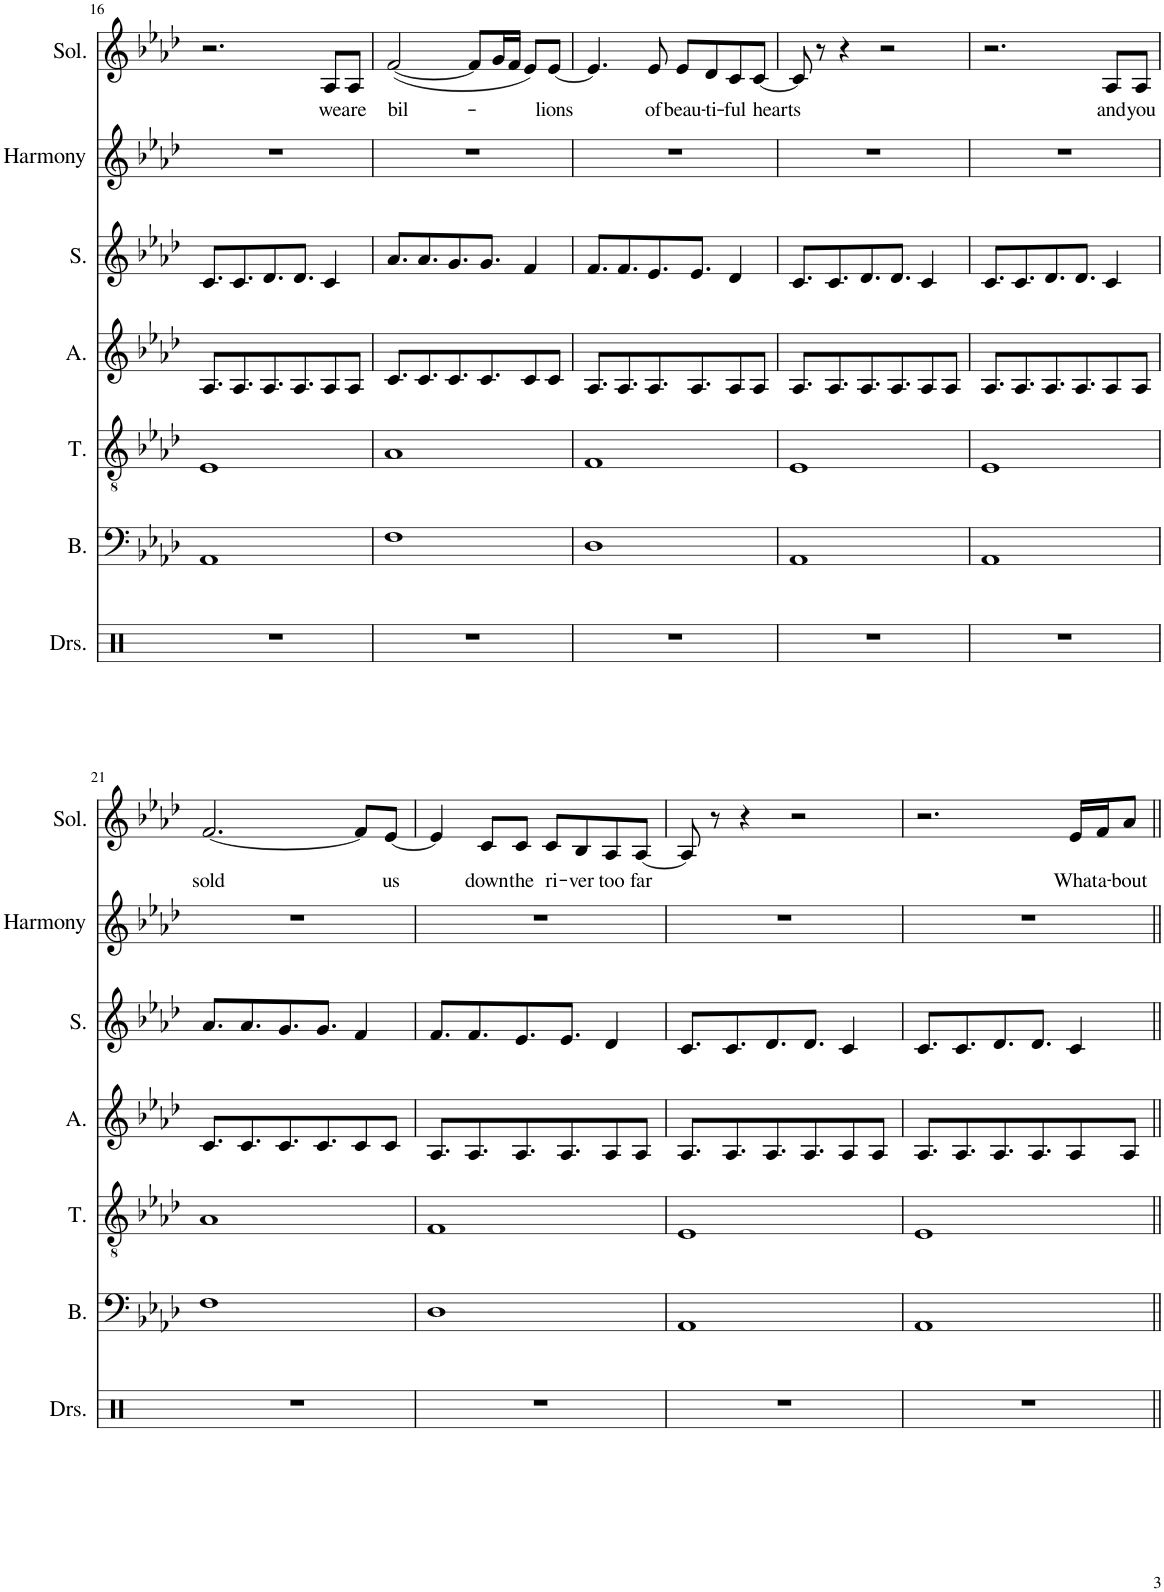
**kern	**kern	**kern	**kern	**kern	**kern	**kern	**text
*part7	*part6	*part5	*part4	*part3	*part2	*part1	*part1
*staff7	*staff6	*staff5	*staff4	*staff3	*staff2	*staff1	*staff1
*I"Drumset	*I"Bass	*I"Tenor	*I"Alto	*I"Soprano	*I"Harmony	*I"Solo	*
*I'Drs.	*I'B.	*I'T.	*I'A.	*I'S.	*I'Harmony	*I'Sol.	*
!!LO:PB:g=z
*clefX	*clefF4	*clefGv2	*clefG2	*clefG2	*clefG2	*clefG2	*
*k[]	*k[b-e-a-d-]	*k[b-e-a-d-]	*k[b-e-a-d-]	*k[b-e-a-d-]	*k[b-e-a-d-]	*k[b-e-a-d-]	*
*M4/4	*M4/4	*M4/4	*M4/4	*M4/4	*M4/4	*M4/4	*
=16	=16	=16	=16	=16	=16	=16	=16
1r	1AA-	1E-	8.A-/L	8.c/L	1r	2.r	.
.	.	.	8.A-/	8.c/	.	.	.
.	.	.	8.A-/	8.d-/	.	.	.
.	.	.	8.A-/	8.d-/J	.	.	.
!	!	!	!	!	!	!	!LO:LY:b
.	.	.	8A-/	4c/	.	8A-/L	we
!	!	!	!	!	!	!	!LO:LY:b
.	.	.	8A-/J	.	.	8A-/J	are
=17	=17	=17	=17	=17	=17	=17	=17
!	!	!	!	!	!	!	!LO:LY:b
1r	1F	1A-	8.c/L	8.a-/L	1r	([2f/	bil-
.	.	.	8.c/	8.a-/	.	.	.
.	.	.	8.c/	8.g/	.	.	.
.	.	.	.	.	.	8f/L]	.
.	.	.	8.c/	8.g/J	.	.	.
.	.	.	.	.	.	16g/L	.
.	.	.	.	.	.	16f/JJ	.
.	.	.	8c/	4f/	.	8e-/L)	.
!	!	!	!	!	!	!	!LO:LY:b
.	.	.	8c/J	.	.	[8e-/J	-lions
=18	=18	=18	=18	=18	=18	=18	=18
1r	1D-	1F	8.A-/L	8.f/L	1r	4.e-/]	.
.	.	.	8.A-/	8.f/	.	.	.
!	!	!	!	!	!	!	!LO:LY:b
.	.	.	8.A-/	8.e-/	.	8e-/	of
!	!	!	!	!	!	!	!LO:LY:b
.	.	.	.	.	.	8e-/L	beau-
.	.	.	8.A-/	8.e-/J	.	.	.
!	!	!	!	!	!	!	!LO:LY:b
.	.	.	.	.	.	8d-/	-ti-
!	!	!	!	!	!	!	!LO:LY:b
.	.	.	8A-/	4d-/	.	8c/	-ful
!	!	!	!	!	!	!	!LO:LY:b
.	.	.	8A-/J	.	.	[8c/J	hearts
=19	=19	=19	=19	=19	=19	=19	=19
1r	1AA-	1E-	8.A-/L	8.c/L	1r	8c/]	.
.	.	.	.	.	.	8r	.
.	.	.	8.A-/	8.c/	.	.	.
.	.	.	.	.	.	4r	.
.	.	.	8.A-/	8.d-/	.	.	.
.	.	.	.	.	.	2r	.
.	.	.	8.A-/	8.d-/J	.	.	.
.	.	.	8A-/	4c/	.	.	.
.	.	.	8A-/J	.	.	.	.
=20	=20	=20	=20	=20	=20	=20	=20
1r	1AA-	1E-	8.A-/L	8.c/L	1r	2.r	.
.	.	.	8.A-/	8.c/	.	.	.
.	.	.	8.A-/	8.d-/	.	.	.
.	.	.	8.A-/	8.d-/J	.	.	.
!	!	!	!	!	!	!	!LO:LY:b
.	.	.	8A-/	4c/	.	8A-/L	and
!	!	!	!	!	!	!	!LO:LY:b
.	.	.	8A-/J	.	.	8A-/J	you
!!LO:LB:g=z
=21	=21	=21	=21	=21	=21	=21	=21
!	!	!	!	!	!	!	!LO:LY:b
1r	1F	1A-	8.c/L	8.a-/L	1r	[2.f/	sold
.	.	.	8.c/	8.a-/	.	.	.
.	.	.	8.c/	8.g/	.	.	.
.	.	.	8.c/	8.g/J	.	.	.
.	.	.	8c/	4f/	.	8f/L]	.
!	!	!	!	!	!	!	!LO:LY:b
.	.	.	8c/J	.	.	[8e-/J	us
=22	=22	=22	=22	=22	=22	=22	=22
1r	1D-	1F	8.A-/L	8.f/L	1r	4e-/]	.
.	.	.	8.A-/	8.f/	.	.	.
!	!	!	!	!	!	!	!LO:LY:b
.	.	.	.	.	.	8c/L	down
!	!	!	!	!	!	!	!LO:LY:b
.	.	.	8.A-/	8.e-/	.	8c/J	the
!	!	!	!	!	!	!	!LO:LY:b
.	.	.	.	.	.	8c/L	ri-
.	.	.	8.A-/	8.e-/J	.	.	.
!	!	!	!	!	!	!	!LO:LY:b
.	.	.	.	.	.	8B-/	-ver
!	!	!	!	!	!	!	!LO:LY:b
.	.	.	8A-/	4d-/	.	8A-/	too
!	!	!	!	!	!	!	!LO:LY:b
.	.	.	8A-/J	.	.	[8A-/J	far
=23	=23	=23	=23	=23	=23	=23	=23
1r	1AA-	1E-	8.A-/L	8.c/L	1r	8A-/]	.
.	.	.	.	.	.	8r	.
.	.	.	8.A-/	8.c/	.	.	.
.	.	.	.	.	.	4r	.
.	.	.	8.A-/	8.d-/	.	.	.
.	.	.	.	.	.	2r	.
.	.	.	8.A-/	8.d-/J	.	.	.
.	.	.	8A-/	4c/	.	.	.
.	.	.	8A-/J	.	.	.	.
=24	=24	=24	=24	=24	=24	=24	=24
1r	1AA-	1E-	8.A-/L	8.c/L	1r	2.r	.
.	.	.	8.A-/	8.c/	.	.	.
.	.	.	8.A-/	8.d-/	.	.	.
.	.	.	8.A-/	8.d-/J	.	.	.
!	!	!	!	!	!	!	!LO:LY:b
.	.	.	8A-/	4c/	.	16e-/LL	What
!	!	!	!	!	!	!	!LO:LY:b
.	.	.	.	.	.	16f/J	a-
!	!	!	!	!	!	!	!LO:LY:b
.	.	.	8A-/J	.	.	8a-/J	-bout
=||	=||	=||	=||	=||	=||	=||	=||
*-	*-	*-	*-	*-	*-	*-	*-
